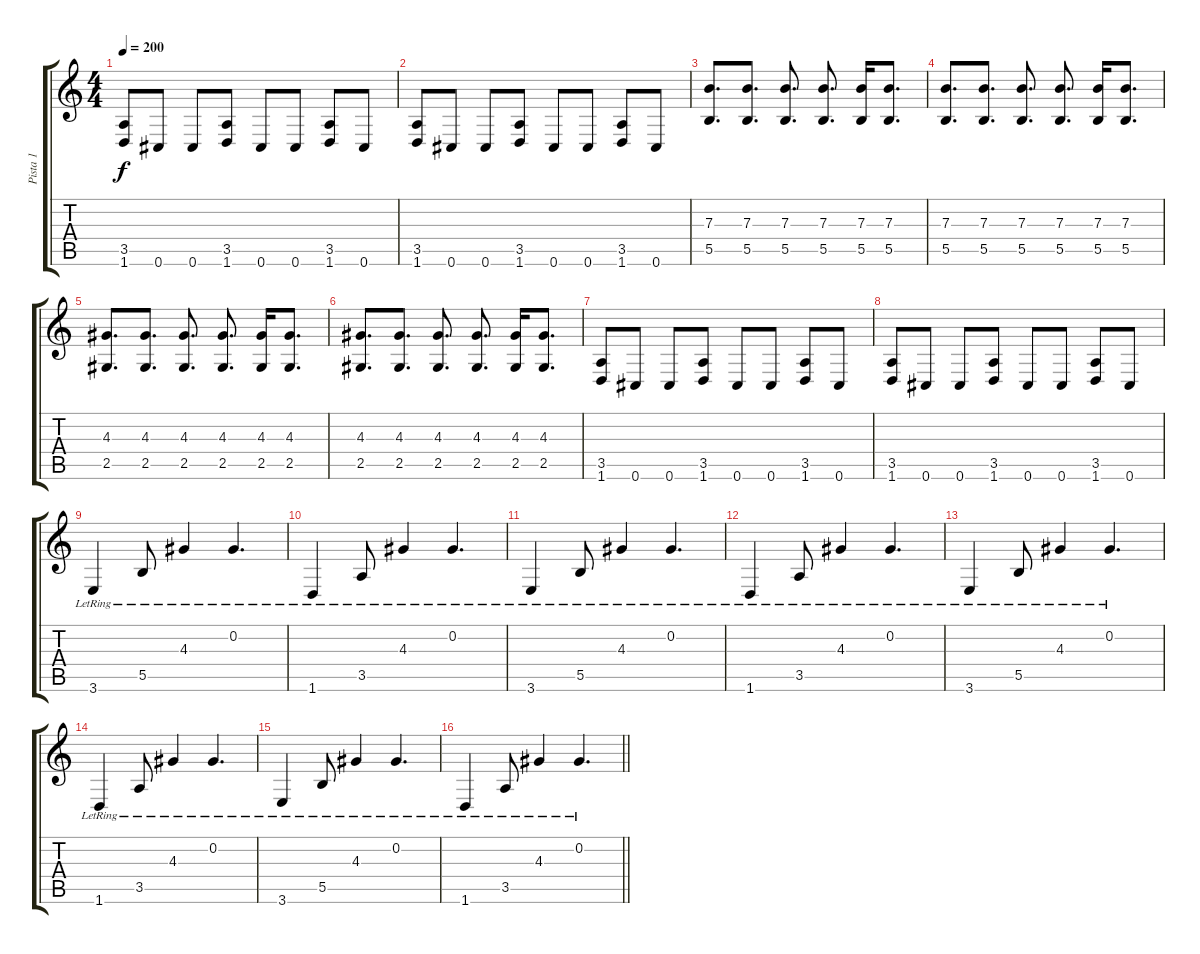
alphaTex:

\track ("Pista 1" "Pista 1") {instrument distortionguitar}
\staff {score tabs}
\tuning (Db4 Ab3 E3 B2 Gb2 Db2) {hide}
\ts (4 4)
\tempo 200
\clef g2
\ks c
(3.5 1.6).8{dy f} 0.6.8 0.6.8 (3.5 1.6).8 0.6.8 0.6.8 (3.5 1.6).8 0.6.8 |
(3.5 1.6).8 0.6.8 0.6.8 (3.5 1.6).8 0.6.8 0.6.8 (3.5 1.6).8 0.6.8 |
(7.3 5.5).8{d} (7.3 5.5).8{d} (7.3 5.5).8{d} (7.3 5.5).8{d} (7.3 5.5).16 (7.3 5.5).8{d} |
(7.3 5.5).8{d} (7.3 5.5).8{d} (7.3 5.5).8{d} (7.3 5.5).8{d} (7.3 5.5).16 (7.3 5.5).8{d} |
(4.3 2.5).8{d} (4.3 2.5).8{d} (4.3 2.5).8{d} (4.3 2.5).8{d} (4.3 2.5).16 (4.3 2.5).8{d} |
(4.3 2.5).8{d} (4.3 2.5).8{d} (4.3 2.5).8{d} (4.3 2.5).8{d} (4.3 2.5).16 (4.3 2.5).8{d} |
(3.5 1.6).8 0.6.8 0.6.8 (3.5 1.6).8 0.6.8 0.6.8 (3.5 1.6).8 0.6.8 |
(3.5 1.6).8 0.6.8 0.6.8 (3.5 1.6).8 0.6.8 0.6.8 (3.5 1.6).8 0.6.8 |
3.6{lr}.4 5.5{lr}.8 4.3{lr}.4 0.2{lr}.4{d} |
1.6{lr}.4 3.5{lr}.8 4.3{lr}.4 0.2{lr}.4{d} |
3.6{lr}.4 5.5{lr}.8 4.3{lr}.4 0.2{lr}.4{d} |
1.6{lr}.4 3.5{lr}.8 4.3{lr}.4 0.2{lr}.4{d} |
3.6{lr}.4 5.5{lr}.8 4.3{lr}.4 0.2{lr}.4{d} |
1.6{lr}.4 3.5{lr}.8 4.3{lr}.4 0.2{lr}.4{d} |
3.6{lr}.4 5.5{lr}.8 4.3{lr}.4 0.2{lr}.4{d} |
\barLineRight lightlight
1.6{lr}.4 3.5{lr}.8 4.3{lr}.4 0.2{lr}.4{d}
